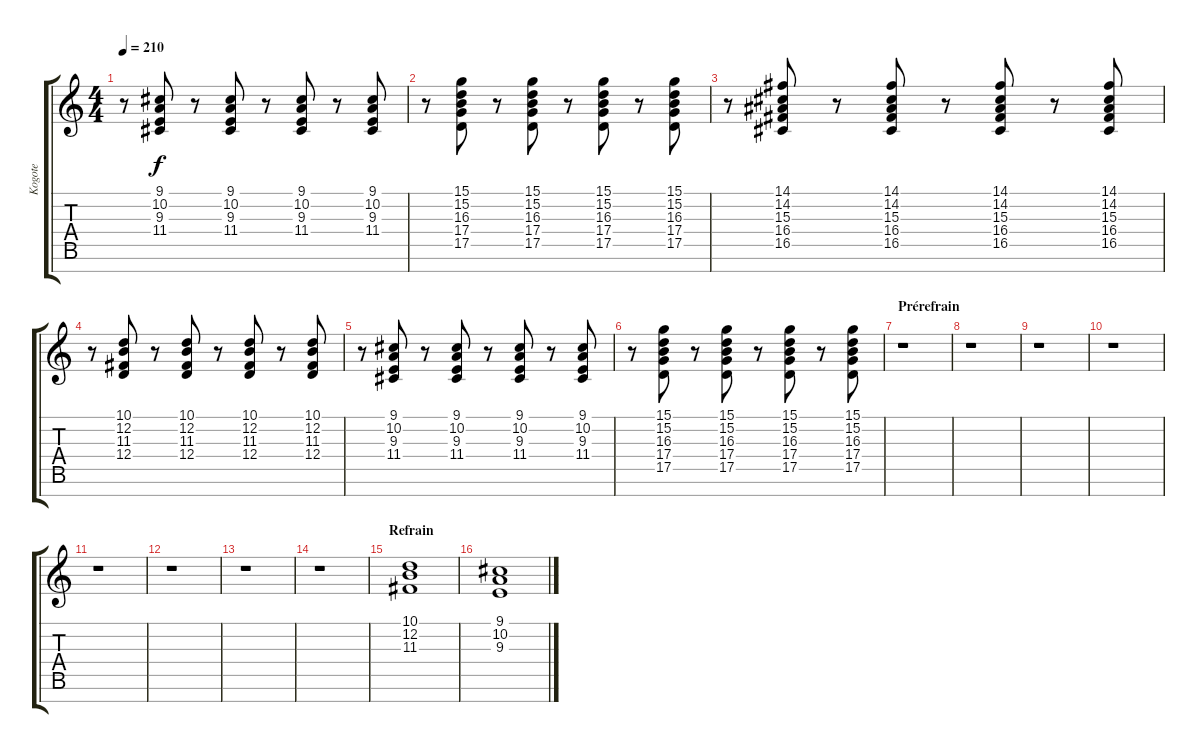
\track ("Kogote" "Kogote") {instrument drawbarorgan}
\staff {score tabs}
\tuning (E4 B3 G3 D3 A2 E2 B1) {hide}
\ts (4 4)
\tempo 210
\clef g2
\ks c
r.8{dy f} (9.1 10.2 9.3 11.4).8 r.8 (9.1 10.2 9.3 11.4).8 r.8 (9.1 10.2 9.3 11.4).8 r.8 (9.1 10.2 9.3 11.4).8 |
r.8 (15.1 15.2 16.3 17.4 17.5).8 r.8 (15.1 15.2 16.3 17.4 17.5).8 r.8 (15.1 15.2 16.3 17.4 17.5).8 r.8 (15.1 15.2 16.3 17.4 17.5).8 |
r.8 (14.1 14.2 15.3 16.4 16.5).8 r.8 (14.1 14.2 15.3 16.4 16.5).8 r.8 (14.1 14.2 15.3 16.4 16.5).8 r.8 (14.1 14.2 15.3 16.4 16.5).8 |
r.8 (10.1 12.2 11.3 12.4).8 r.8 (10.1 12.2 11.3 12.4).8 r.8 (10.1 12.2 11.3 12.4).8 r.8 (10.1 12.2 11.3 12.4).8 |
r.8 (9.1 10.2 9.3 11.4).8 r.8 (9.1 10.2 9.3 11.4).8 r.8 (9.1 10.2 9.3 11.4).8 r.8 (9.1 10.2 9.3 11.4).8 |
r.8 (15.1 15.2 16.3 17.4 17.5).8 r.8 (15.1 15.2 16.3 17.4 17.5).8 r.8 (15.1 15.2 16.3 17.4 17.5).8 r.8 (15.1 15.2 16.3 17.4 17.5).8 |
\section ("" "Prérefrain")
r.1 |
r.1 |
r.1 |
r.1 |
r.1 |
r.1 |
r.1 |
r.1 |
\section ("" "Refrain")
(10.1 12.2 11.3).1 |
(9.1 10.2 9.3).1
